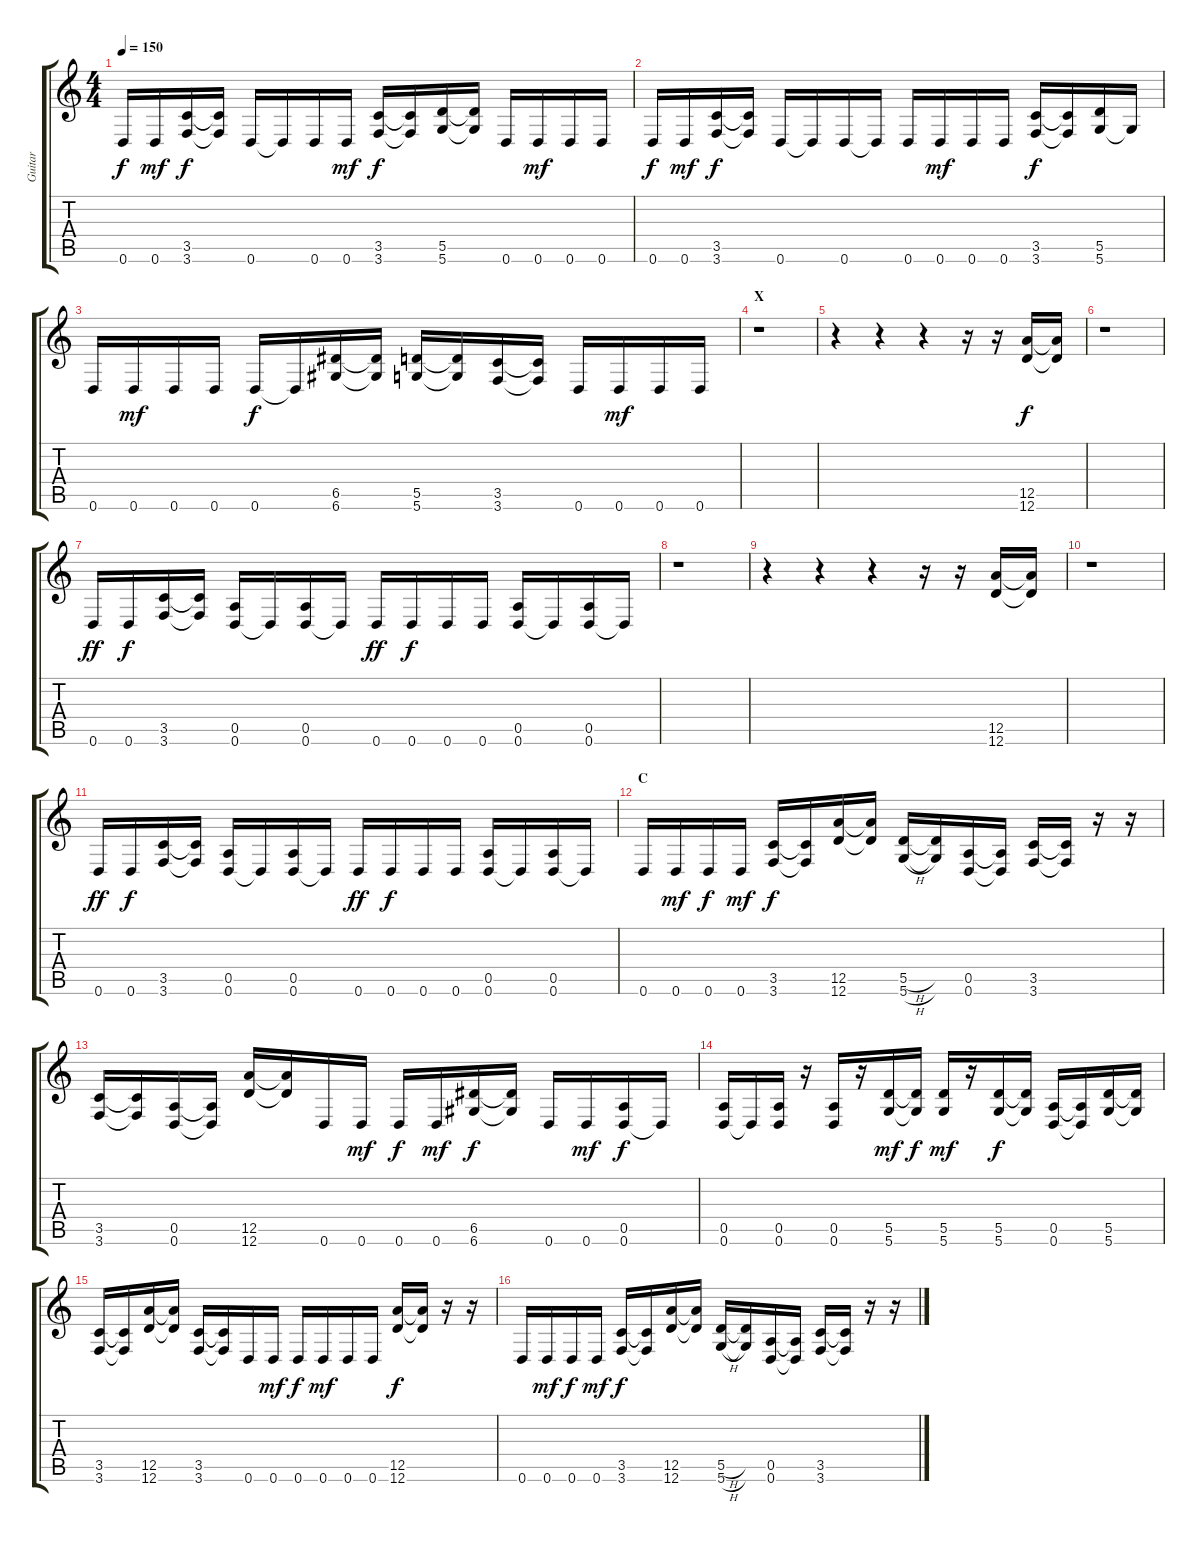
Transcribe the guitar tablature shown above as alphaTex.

\track ("Guitar" "Guitar") {instrument distortionguitar}
\staff {score tabs}
\tuning (E4 B3 G3 D3 A2 D2) {hide}
\ts (4 4)
\tempo 150
\clef g2
\ks c
0.6.16{dy f} 0.6.16{dy mf} (3.5 3.6).16{dy f} (3.5{t} 3.6{t}).16 0.6.16 0.6{t}.16 0.6.16 0.6.16{dy mf} (3.5 3.6).16{dy f} (3.5{t} 3.6{t}).16 (5.5 5.6).16 (5.5{t} 5.6{t}).16 0.6.16 0.6.16{dy mf} 0.6.16 0.6.16 |
0.6.16{dy f} 0.6.16{dy mf} (3.5 3.6).16{dy f} (3.5{t} 3.6{t}).16 0.6.16 0.6{t}.16 0.6.16 0.6{t}.16 0.6.16 0.6.16{dy mf} 0.6.16 0.6.16 (3.5 3.6).16{dy f} (3.5{t} 3.6{t}).16 (5.5 5.6).16 5.6{t}.16 |
0.6.16 0.6.16{dy mf} 0.6.16 0.6.16 0.6.16{dy f} 0.6{t}.16 (6.5 6.6).16 (6.5{t} 6.6{t}).16 (5.5 5.6).16 (5.5{t} 5.6{t}).16 (3.5 3.6).16 (3.5{t} 3.6{t}).16 0.6.16 0.6.16{dy mf} 0.6.16 0.6.16 |
\section ("" "X")
r.1 |
r.4 r.4 r.4 r.16 r.16 (12.5 12.6).16{dy f} (12.5{t} 12.6{t}).16 |
r.1 |
0.6.16{dy ff} 0.6.16{dy f} (3.5 3.6).16 (3.5{t} 3.6{t}).16 (0.5 0.6).16 0.6{t}.16 (0.5 0.6).16 0.6{t}.16 0.6.16{dy ff} 0.6.16{dy f} 0.6.16 0.6.16 (0.5 0.6).16 0.6{t}.16 (0.5 0.6).16 0.6{t}.16 |
r.1 |
r.4 r.4 r.4 r.16 r.16 (12.5 12.6).16 (12.5{t} 12.6{t}).16 |
r.1 |
0.6.16{dy ff} 0.6.16{dy f} (3.5 3.6).16 (3.5{t} 3.6{t}).16 (0.5 0.6).16 0.6{t}.16 (0.5 0.6).16 0.6{t}.16 0.6.16{dy ff} 0.6.16{dy f} 0.6.16 0.6.16 (0.5 0.6).16 0.6{t}.16 (0.5 0.6).16 0.6{t}.16 |
\section ("" "C")
0.6.16 0.6.16{dy mf} 0.6.16{dy f} 0.6.16{dy mf} (3.5 3.6).16{dy f} (3.5{t} 3.6{t}).16 (12.5 12.6).16 (12.5{t} 12.6{t}).16 (5.5{h} 5.6{h}).16 (5.5{t} 5.6{t}).16 (0.5 0.6).16 (0.5{t} 0.6{t}).16 (3.5 3.6).16 (3.5{t} 3.6{t}).16 r.16 r.16 |
(3.5 3.6).16 (3.5{t} 3.6{t}).16 (0.5 0.6).16 (0.5{t} 0.6{t}).16 (12.5 12.6).16 (12.5{t} 12.6{t}).16 0.6.16 0.6.16{dy mf} 0.6.16{dy f} 0.6.16{dy mf} (6.5 6.6).16{dy f} (6.5{t} 6.6{t}).16 0.6.16 0.6.16{dy mf} (0.5 0.6).16{dy f} 0.6{t}.16 |
(0.5 0.6).16 0.6{t}.16 (0.5 0.6).16 r.16 (0.5 0.6).16 r.16 (5.5 5.6).16{dy mf} (5.5{t} 5.6{t}).16{dy f} (5.5 5.6).16{dy mf} r.16 (5.5 5.6).16{dy f} (5.5{t} 5.6{t}).16 (0.5 0.6).16 (0.5{t} 0.6{t}).16 (5.5 5.6).16 (5.5{t} 5.6{t}).16 |
(3.5 3.6).16 (3.5{t} 3.6{t}).16 (12.5 12.6).16 (12.5{t} 12.6{t}).16 (3.5 3.6).16 (3.5{t} 3.6{t}).16 0.6.16 0.6.16{dy mf} 0.6.16{dy f} 0.6.16{dy mf} 0.6.16 0.6.16 (12.5 12.6).16{dy f} (12.5{t} 12.6{t}).16 r.16 r.16 |
0.6.16 0.6.16{dy mf} 0.6.16{dy f} 0.6.16{dy mf} (3.5 3.6).16{dy f} (3.5{t} 3.6{t}).16 (12.5 12.6).16 (12.5{t} 12.6{t}).16 (5.5{h} 5.6{h}).16 (5.5{t} 5.6{t}).16 (0.5 0.6).16 (0.5{t} 0.6{t}).16 (3.5 3.6).16 (3.5{t} 3.6{t}).16 r.16 r.16
